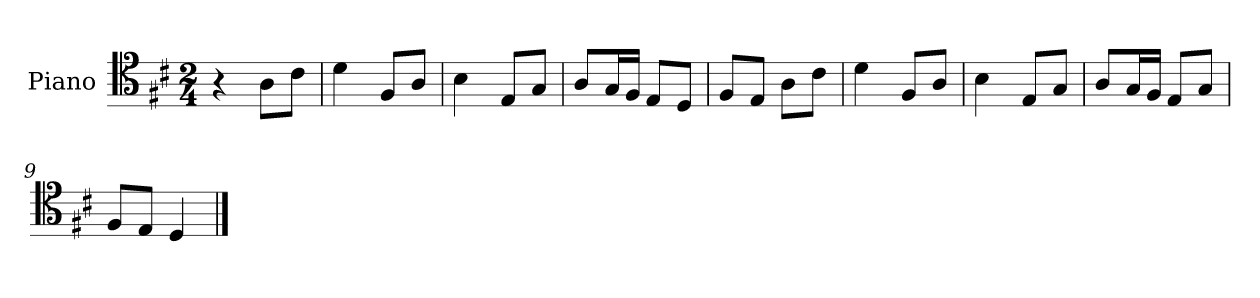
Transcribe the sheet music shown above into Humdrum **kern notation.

**kern
*part1
*staff1
*I"Piano
*I'Pno
*clefC4
*k[f#c#]
*M2/4
=1
4r
8A\L
8c#\J
=2
4d\
8F#/L
8A/J
=3
4B\
8E/L
8G/J
=4
8A/L
16G/L
16F#/JJ
8E/L
8D/J
=5
8F#/L
8E/J
8A\L
8c#\J
=6
4d\
8F#/L
8A/J
=7
4B\
8E/L
8G/J
=8
8A/L
16G/L
16F#/JJ
8E/L
8G/J
=9
8F#/L
8E/J
4D/
==
*-
